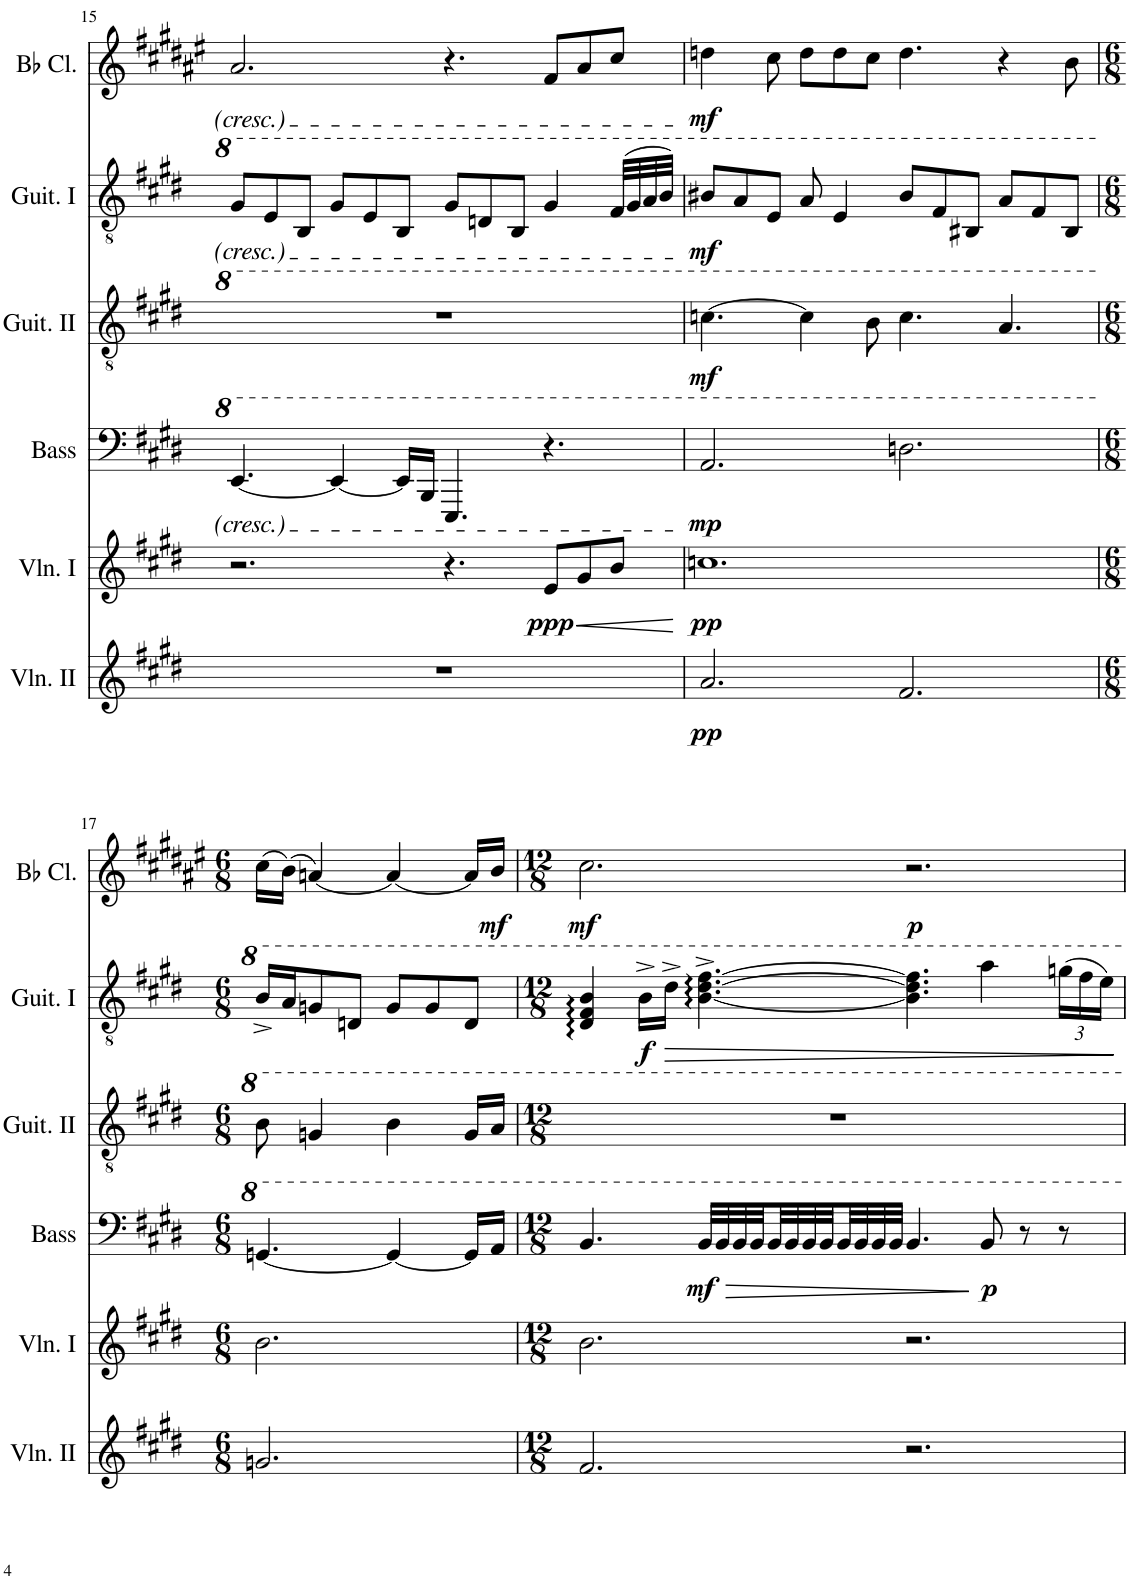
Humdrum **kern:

**kern	**dynam	**kern	**dynam	**kern	**dynam	**kern	**dynam	**kern	**dynam	**kern	**dynam
*part6	*part6	*part5	*part5	*part4	*part4	*part3	*part3	*part2	*part2	*part1	*part1
*staff6	*staff6	*staff5	*staff5	*staff4	*staff4	*staff3	*staff3	*staff2	*staff2	*staff1	*staff1
*I"Violin II	*	*I"Violin I	*	*I"Acoustic Bass	*	*I"Classical Guitar II	*	*I"Classical Guitar I	*	*I"Bb Clarinet	*
*I'Vln. II	*	*I'Vln. I	*	*I'Bass	*	*I'Guit. II	*	*I'Guit. I	*	*I'Bb Cl.	*
!!LO:PB:g=z
*clefG2	*	*clefG2	*	*clefF4	*	*clefGv2	*	*clefGv2	*	*clefG2	*
*	*	*	*	*Trd7c12	*	*	*	*	*	*Trd1c2	*
*k[f#c#g#d#]	*	*k[f#c#g#d#]	*	*k[f#c#g#d#]	*	*k[f#c#g#d#]	*	*k[f#c#g#d#]	*	*k[f#c#g#d#a#e#]	*
*M12/8	*	*M12/8	*	*M12/8	*	*M12/8	*	*M12/8	*	*M12/8	*
=15	=15	=15	=15	=15	=15	=15	=15	=15	=15	=15	=15
1.r	.	2.r	.	[4.E/	.	1.r	.	8g#/L	.	2.a#/	.
.	.	.	.	.	.	.	.	8e/	.	.	.
.	.	.	.	.	.	.	.	8B/J	.	.	.
.	.	.	.	4E/_	.	.	.	8g#/L	.	.	.
.	.	.	.	.	.	.	.	8e/	.	.	.
.	.	.	.	16E/LL]	.	.	.	8B/J	.	.	.
.	.	.	.	16BB/JJ	.	.	.	.	.	.	.
.	.	4.r	.	4.EE/	.	.	.	8g#/L	.	4.r	.
.	.	.	.	.	.	.	.	8dn/	.	.	.
.	.	.	.	.	.	.	.	8B/J	.	.	.
!	!	!	!LO:HP:b	!	!	!	!	!	!	!	!
!	!	!	!LO:DY:n=1:b	!	!	!	!	!	!	!	!
.	.	8e/L	< ppp	4.r	.	.	.	4g#/	.	8f#/L	.
.	.	8g#/	.	.	.	.	.	.	.	8a#/	.
.	.	8b/J	.	.	.	.	.	(>32f#/LLL	.	8cc#/J	.
.	.	.	.	.	.	.	.	32g#/	.	.	.
.	.	.	.	.	.	.	.	32a/	.	.	.
.	.	.	.	.	.	.	.	32b/JJJ)	.	.	.
.	.	.	[	.	.	.	.	.	.	.	.
=16	=16	=16	=16	=16	=16	=16	=16	=16	=16	=16	=16
!	!LO:DY:b	!	!LO:DY:b	!	!LO:DY:b	!	!LO:DY:b	!	!LO:DY:b	!	!LO:DY:b
2.a/	pp	1.ccn	pp	2.A/	mp	[4.ccn\	mf	8b#X/L	mf	4ddn\	mf
.	.	.	.	.	.	.	.	8a/	.	.	.
.	.	.	.	.	.	.	.	8e/J	.	8cc#\	.
.	.	.	.	.	.	4cc\]	.	8a/	.	8dd\L	.
.	.	.	.	.	.	.	.	4e/	.	8dd\	.
.	.	.	.	.	.	8b\	.	.	.	8cc#\J	.
2.f#/	.	.	.	2.dn\	.	4.cc\	.	8b#/L	.	4.dd\	.
.	.	.	.	.	.	.	.	8f#/	.	.	.
.	.	.	.	.	.	.	.	8B#X/J	.	.	.
.	.	.	.	.	.	4.a/	.	8a/L	.	4r	.
.	.	.	.	.	.	.	.	8f#/	.	.	.
.	.	.	.	.	.	.	.	8B#/J	.	8b\	.
!!LO:LB:g=z
=17	=17	=17	=17	=17	=17	=17	=17	=17	=17	=17	=17
*M6/8	*	*M6/8	*	*M6/8	*	*M6/8	*	*M6/8	*	*M6/8	*
2.gn/	.	2.b\	.	[4.Gn/	.	8b\	.	16b^/LL	.	(16cc#\LL	.
.	.	.	.	.	.	.	.	16a/J	.	(16b\JJ)	.
.	.	.	.	.	.	4gn/	.	8gn/	.	[4an/)	.
.	.	.	.	.	.	.	.	8dn/J	.	.	.
.	.	.	.	4G/_	.	4b\	.	8g/L	.	4a/_	.
.	.	.	.	.	.	.	.	8g/	.	.	.
.	.	.	.	16G/LL]	.	16g/LL	.	8d/J	.	16a/LL]	.
!	!	!	!	!	!	!	!	!	!	!	!LO:DY:b
.	.	.	.	16A/JJ	.	16a/JJ	.	.	.	16b/JJ	mf
=18	=18	=18	=18	=18	=18	=18	=18	=18	=18	=18	=18
*M12/8	*	*M12/8	*	*M12/8	*	*M12/8	*	*M12/8	*	*M12/8	*
!	!	!	!	!	!	!	!	!	!	!	!LO:DY:b
2.f#/	.	2.b\	.	4.B/	.	1.r	.	4d#/ 4f#/ 4b/	.	2.cc#\	mf
!	!	!	!	!	!	!	!	!	!LO:DY:b	!	!
.	.	.	.	.	.	.	.	16b^\LL	f	.	.
!	!	!	!	!	!	!	!	!	!LO:HP:b	!	!
.	.	.	.	.	.	.	.	16dd#^\JJ	>	.	.
!	!	!	!	!	!LO:HP:b	!	!	!	!	!	!
!	!	!	!	!	!LO:DY:n=1:b	!	!	!	!	!	!
.	.	.	.	32B/LLL	> mf	.	.	[4.b\^ [4.dd#\^ [4.ff#\^	.	.	.
.	.	.	.	32B/	.	.	.	.	.	.	.
.	.	.	.	32B/	.	.	.	.	.	.	.
.	.	.	.	32B/	.	.	.	.	.	.	.
.	.	.	.	32B/	.	.	.	.	.	.	.
.	.	.	.	32B/	.	.	.	.	.	.	.
.	.	.	.	32B/	.	.	.	.	.	.	.
.	.	.	.	32B/	.	.	.	.	.	.	.
.	.	.	.	32B/	.	.	.	.	.	.	.
.	.	.	.	32B/	.	.	.	.	.	.	.
.	.	.	.	32B/	.	.	.	.	.	.	.
.	.	.	.	32B/JJJ	.	.	.	.	.	.	.
!	!	!	!	!	!	!	!	!	!	!	!LO:DY:b
2.r	.	2.r	.	4.B/	.	.	.	4.b\] 4.dd#\] 4.ff#\]	.	2.r	p
!	!	!	!	!	!LO:DY:n=2:b	!	!	!	!	!	!
.	.	.	.	8B/	p	.	.	4aa\	.	.	.
.	.	.	.	8r	]	.	.	.	.	.	.
*	*	*	*	*	*	*	*	*Xbrackettup	*	*	*
.	.	.	.	8r	.	.	.	(24ggn\LL	.	.	.
.	.	.	.	.	.	.	.	24ff#\	.	.	.
.	.	.	.	.	.	.	.	24ee\JJ)	.	.	.
.	.	.	.	.	.	.	.	.	]	.	.
=	=	=	=	=	=	=	=	=	=	=	=
*-	*-	*-	*-	*-	*-	*-	*-	*-	*-	*-	*-
